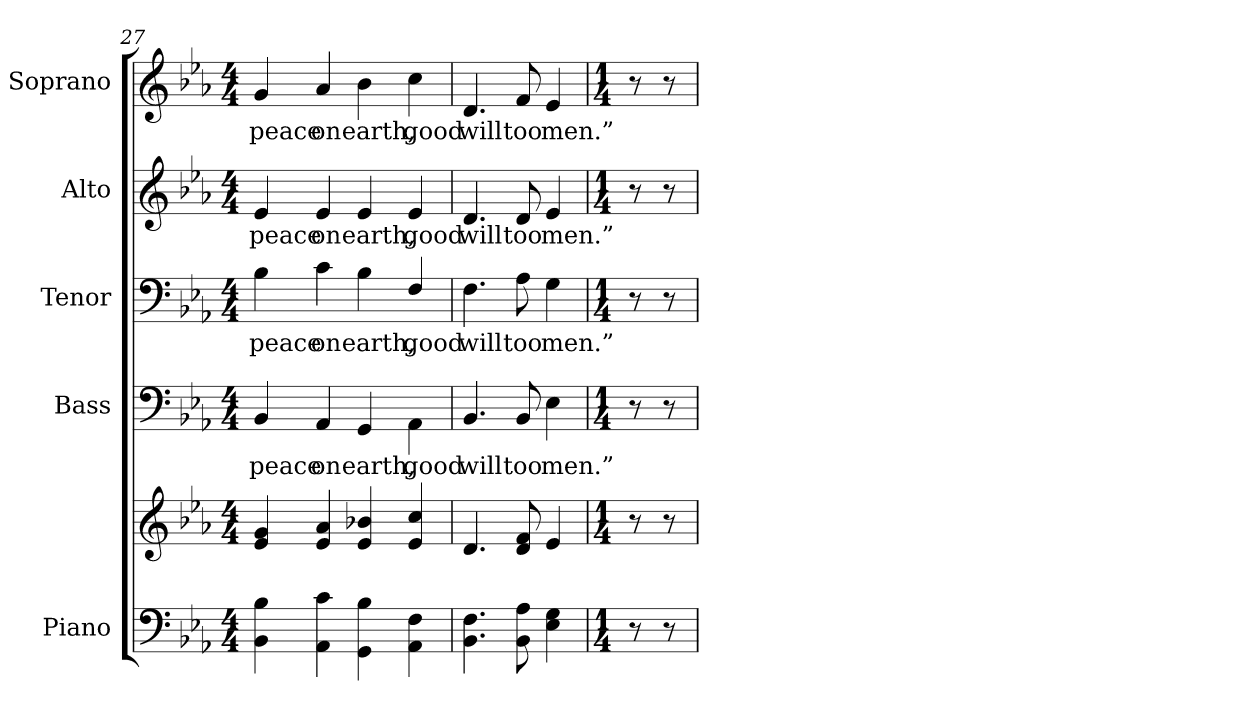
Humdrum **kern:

**kern	**kern	**kern	**text	**kern	**text	**kern	**text	**kern	**text
*part5	*part5	*part4	*part4	*part3	*part3	*part2	*part2	*part1	*part1
*staff6	*staff5	*staff4	*staff4	*staff3	*staff3	*staff2	*staff2	*staff1	*staff1
*I"Piano	*	*I"Bass	*	*I"Tenor	*	*I"Alto	*	*I"Soprano	*
*I'Pno.	*	*I'B.	*	*I'T.	*	*I'A.	*	*I'S.	*
!!LO:PB:g=z
*clefF4	*clefG2	*clefF4	*	*clefF4	*	*clefG2	*	*clefG2	*
*k[b-e-a-]	*k[b-e-a-]	*k[b-e-a-]	*	*k[b-e-a-]	*	*k[b-e-a-]	*	*k[b-e-a-]	*
*E-:	*E-:	*E-:	*	*E-:	*	*E-:	*	*E-:	*
*M4/4	*M4/4	*M4/4	*	*M4/4	*	*M4/4	*	*M4/4	*
=27	=27	=27	=27	=27	=27	=27	=27	=27	=27
!	!	!	!LO:LY:b:color=#000000	!	!	!	!	!	!
!	!	!	!	!	!LO:LY:b:color=#000000	!	!	!	!
!	!	!	!	!	!	!	!LO:LY:b:color=#000000	!	!
!	!	!	!	!	!	!	!	!	!LO:LY:b:color=#000000
4BB-i\ 4B-i	4e-i/ 4gi	4BB-i/	peace	4B-i\	peace	4e-i/	peace	4gi/	peace
!	!	!	!LO:LY:b:color=#000000	!	!	!	!	!	!
!	!	!	!	!	!LO:LY:b:color=#000000	!	!	!	!
!	!	!	!	!	!	!	!LO:LY:b:color=#000000	!	!
!	!	!	!	!	!	!	!	!	!LO:LY:b:color=#000000
4AA-i\ 4ci	4e-i/ 4a-i	4AA-i/	on	4ci\	on	4e-i/	on	4a-i/	on
!	!	!	!LO:LY:b:color=#000000	!	!	!	!	!	!
!	!	!	!	!	!LO:LY:b:color=#000000	!	!	!	!
!	!	!	!	!	!	!	!LO:LY:b:color=#000000	!	!
!	!	!	!	!	!	!	!	!	!LO:LY:b:color=#000000
4GGi\ 4B-i	4e-i/ 4b-Xi	4GGi/	earth,	4B-i\	earth,	4e-i/	earth,	4b-i\	earth,
!	!	!	!LO:LY:b:color=#000000	!	!	!	!	!	!
!	!	!	!	!	!LO:LY:b:color=#000000	!	!	!	!
!	!	!	!	!	!	!	!LO:LY:b:color=#000000	!	!
!	!	!	!	!	!	!	!	!	!LO:LY:b:color=#000000
4AA-i\ 4Fi	4e-i/ 4cci	4AA-i\	good	4Fi/	good	4e-i/	good	4cci\	good
=28	=28	=28	=28	=28	=28	=28	=28	=28	=28
!	!	!	!LO:LY:b:color=#000000	!	!	!	!	!	!
!	!	!	!	!	!LO:LY:b:color=#000000	!	!	!	!
!	!	!	!	!	!	!	!LO:LY:b:color=#000000	!	!
!	!	!	!	!	!	!	!	!	!LO:LY:b:color=#000000
4.BB-i\ 4.Fi	4.di/	4.BB-i/	will	4.Fi\	will	4.di/	will	4.di/	will
!	!	!	!LO:LY:b:color=#000000	!	!	!	!	!	!
!	!	!	!	!	!LO:LY:b:color=#000000	!	!	!	!
!	!	!	!	!	!	!	!LO:LY:b:color=#000000	!	!
!	!	!	!	!	!	!	!	!	!LO:LY:b:color=#000000
8BB-i\ 8A-i	8di/ 8fi	8BB-i/	too	8A-i\	too	8di/	too	8fi/	too
!	!	!	!LO:LY:b:color=#000000	!	!	!	!	!	!
!	!	!	!	!	!LO:LY:b:color=#000000	!	!	!	!
!	!	!	!	!	!	!	!LO:LY:b:color=#000000	!	!
!	!	!	!	!	!	!	!	!	!LO:LY:b:color=#000000
4E-i\ 4Gi	4e-i/	4E-i\	men.”	4Gi\	men.”	4e-i/	men.”	4e-i/	men.”
!!LO:PB:g=z
=29	=29	=29	=29	=29	=29	=29	=29	=29	=29
*M1/4	*M1/4	*M1/4	*	*M1/4	*	*M1/4	*	*M1/4	*
8r	8r	8r	.	8r	.	8r	.	8r	.
8r	8r	8r	.	8r	.	8r	.	8r	.
=	=	=	=	=	=	=	=	=	=
*-	*-	*-	*-	*-	*-	*-	*-	*-	*-
